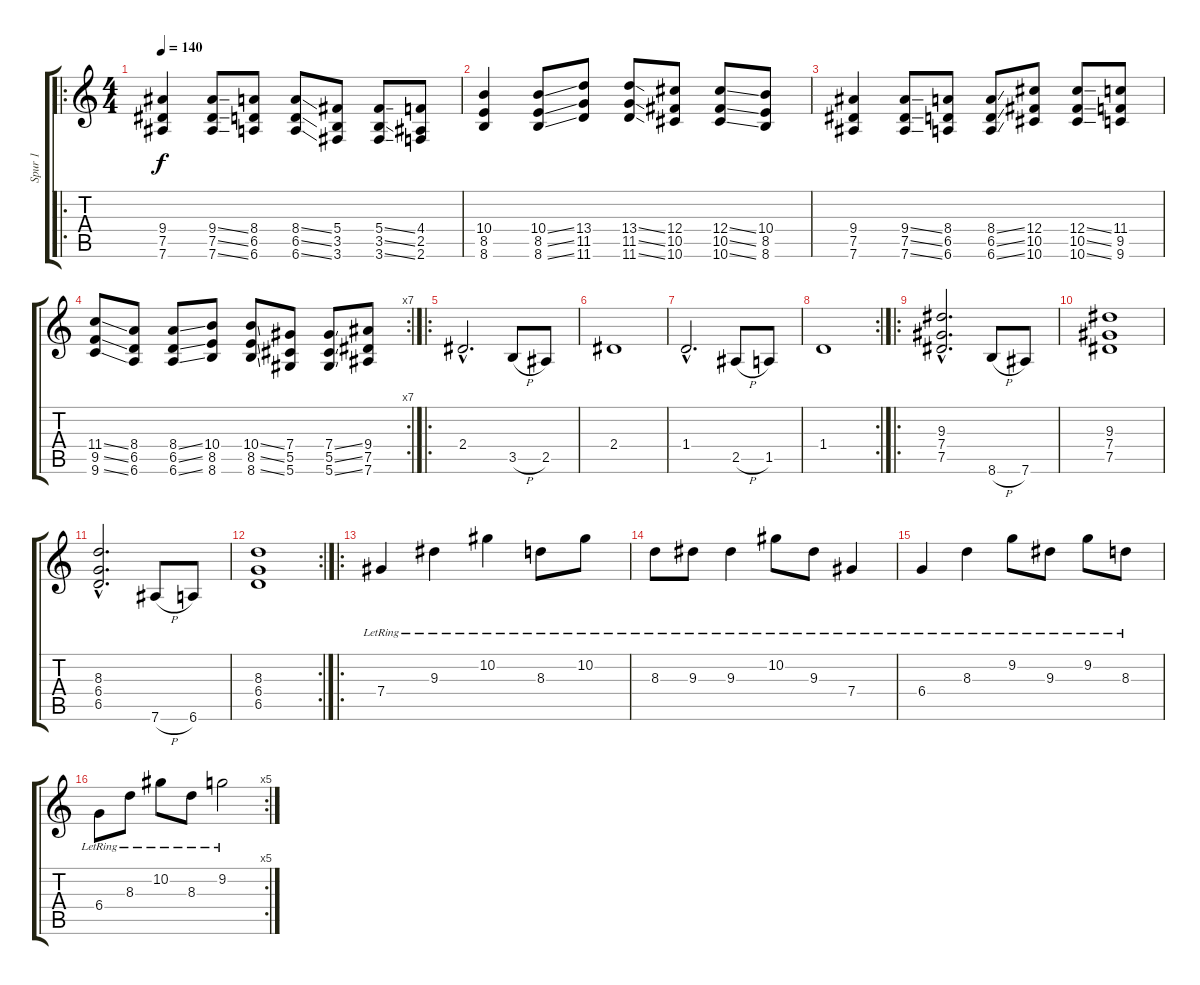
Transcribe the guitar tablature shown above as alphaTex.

\track ("Spur 1" "Spur 1") {instrument overdrivenguitar}
\staff {score tabs}
\tuning (Eb4 Bb3 Gb3 Db3 Ab2 Eb2) {hide}
\ro
\ts (4 4)
\tempo 140
\clef g2
\ks c
(9.4 7.5 7.6).4{dy f instrument overdrivenguitar} (9.4{ss} 7.5{ss} 7.6{ss}).8 (8.4 6.5 6.6).8 (8.4{ss} 6.5{ss} 6.6{ss}).8 (5.4 3.5 3.6).8 (5.4{ss} 3.5{ss} 3.6{ss}).8 (4.4 2.5 2.6).8 |
(10.4 8.5 8.6).4 (10.4{ss} 8.5{ss} 8.6{ss}).8 (13.4 11.5 11.6).8 (13.4{ss} 11.5{ss} 11.6{ss}).8 (12.4 10.5 10.6).8 (12.4{ss} 10.5{ss} 10.6{ss}).8 (10.4 8.5 8.6).8 |
(9.4 7.5 7.6).4 (9.4{ss} 7.5{ss} 7.6{ss}).8 (8.4 6.5 6.6).8 (8.4{ss} 6.5{ss} 6.6{ss}).8 (12.4 10.5 10.6).8 (12.4{ss} 10.5{ss} 10.6{ss}).8 (11.4 9.5 9.6).8 |
\rc 7
(11.4{ss} 9.5{ss} 9.6{ss}).8 (8.4 6.5 6.6).8 (8.4{ss} 6.5{ss} 6.6{ss}).8 (10.4 8.5 8.6).8 (10.4{ss} 8.5{ss} 8.6{ss}).8 (7.4 5.5 5.6).8 (7.4{ss} 5.5{ss} 5.6{ss}).8 (9.4 7.5 7.6).8 |
\ro
2.4{hac}.2{d} 3.5{h}.8 2.5.8 |
2.4.1 |
1.4{hac}.2{d} 2.5{h}.8 1.5.8 |
\rc 2
1.4.1 |
\ro
(9.3{hac} 7.4{hac} 7.5{hac}).2{d} 8.6{h}.8 7.6.8 |
(9.3 7.4 7.5).1 |
(8.3{hac} 6.4{hac} 6.5{hac}).2{d} 7.6{h}.8 6.6.8 |
\rc 2
(8.3 6.4 6.5).1 |
\ro
7.4{lr}.4 9.3{lr}.4 10.2{lr}.4 8.3{lr}.8 10.2{lr}.8 |
8.3{lr}.8 9.3{lr}.8 9.3{lr}.4 10.2{lr}.8 9.3{lr}.8 7.4{lr}.4 |
6.4{lr}.4 8.3{lr}.4 9.2{lr}.8 9.3{lr}.8 9.2{lr}.8 8.3{lr}.8 |
\rc 5
6.4{lr}.8 8.3{lr}.8 10.2{lr}.8 8.3{lr}.8 9.2{lr}.2
